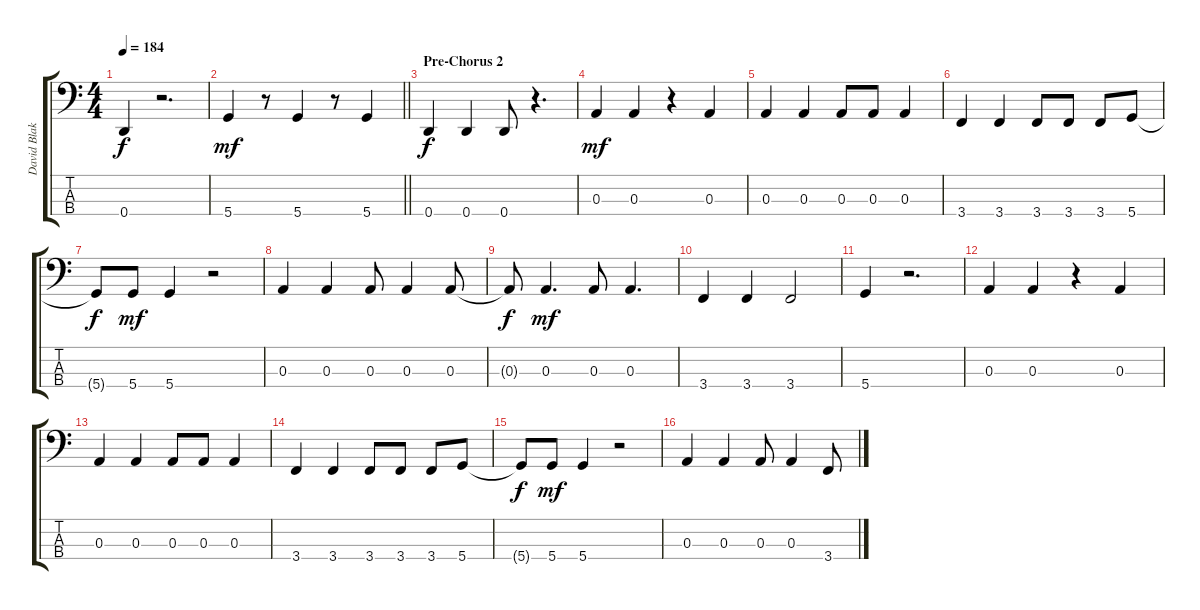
\track ("David Blake-Dickson (Bass)" "David Blak") {instrument electricbasspick}
\staff {score tabs}
\tuning (G2 D2 A1 D1) {hide}
\ts (4 4)
\tempo 184
\clef f4
\ks c
0.4.4{dy f} r.2{d} |
\barLineRight lightlight
5.4.4{dy mf} r.8 5.4.4 r.8 5.4.4 |
\section ("" "Pre-Chorus 2")
0.4.4{dy f} 0.4.4 0.4.8 r.4{d} |
0.3.4{dy mf} 0.3.4 r.4 0.3.4 |
0.3.4 0.3.4 0.3.8 0.3.8 0.3.4 |
3.4.4 3.4.4 3.4.8 3.4.8 3.4.8 5.4.8 |
5.4{t}.8{dy f} 5.4.8{dy mf} 5.4.4 r.2 |
0.3.4 0.3.4 0.3.8 0.3.4 0.3.8 |
0.3{t}.8{dy f} 0.3.4{d dy mf} 0.3.8 0.3.4{d} |
3.4.4 3.4.4 3.4.2 |
5.4.4 r.2{d} |
0.3.4 0.3.4 r.4 0.3.4 |
0.3.4 0.3.4 0.3.8 0.3.8 0.3.4 |
3.4.4 3.4.4 3.4.8 3.4.8 3.4.8 5.4.8 |
5.4{t}.8{dy f} 5.4.8{dy mf} 5.4.4 r.2 |
0.3.4 0.3.4 0.3.8 0.3.4 3.4.8
